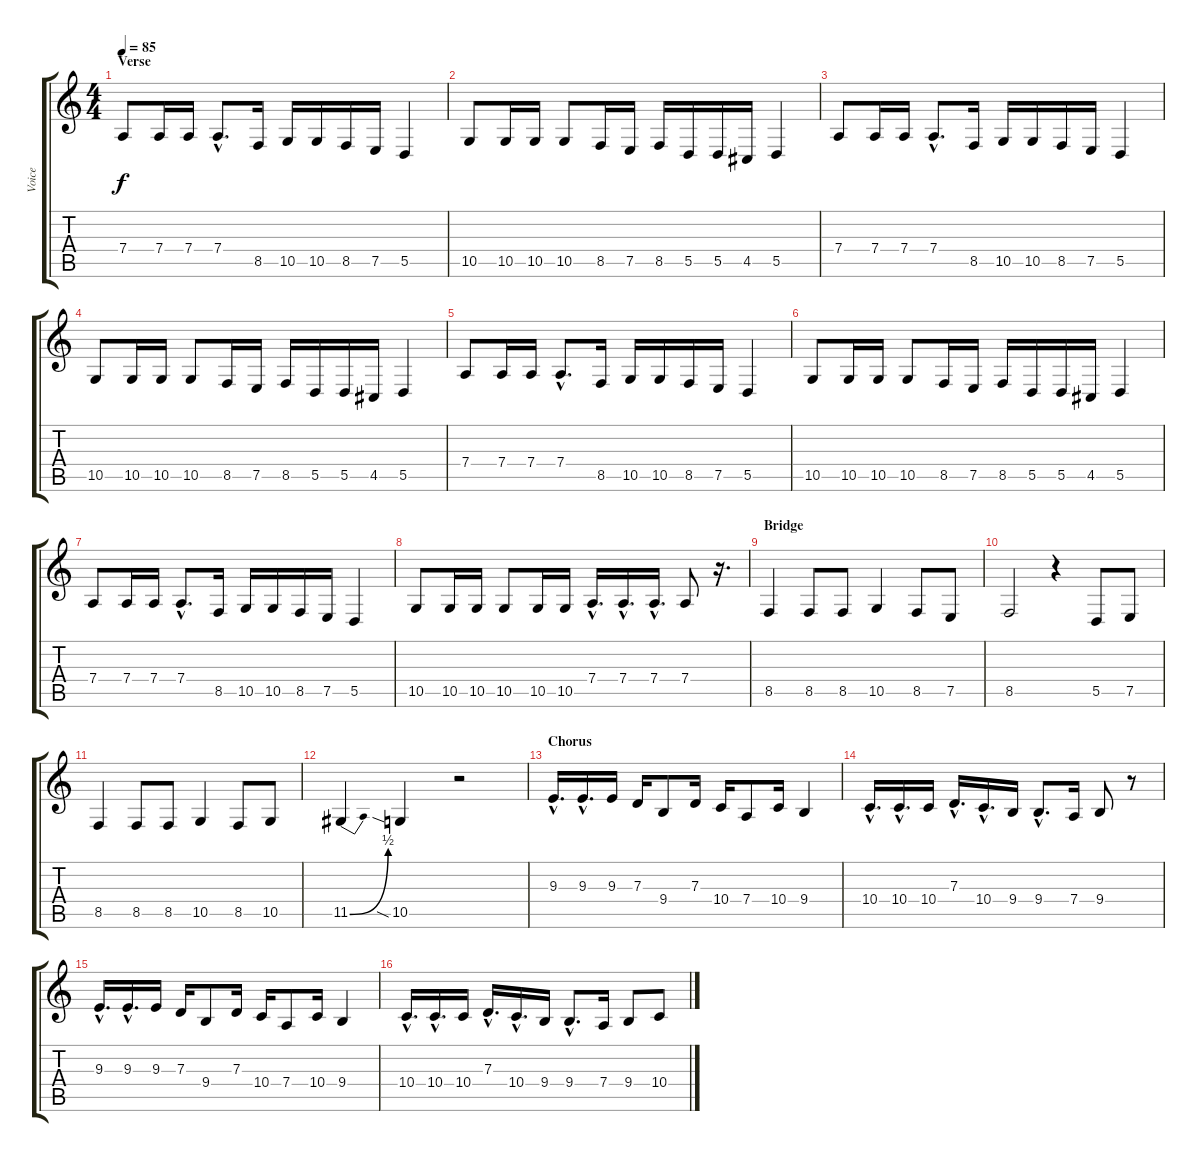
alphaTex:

\track ("Voice" "Voice") {instrument choiraahs}
\staff {score tabs}
\tuning (E4 B3 G3 D3 A2 E2) {hide}
\ts (4 4)
\section ("" "Verse")
\tempo 85
\clef g2
\ks c
7.4.8{dy f} 7.4.16 7.4.16 7.4{hac}.8{d} 8.5.16 10.5.16 10.5.16 8.5.16 7.5.16 5.5.4 |
10.5.8 10.5.16 10.5.16 10.5.8 8.5.16 7.5.16 8.5.16 5.5.16 5.5.16 4.5.16 5.5.4 |
7.4.8 7.4.16 7.4.16 7.4{hac}.8{d} 8.5.16 10.5.16 10.5.16 8.5.16 7.5.16 5.5.4 |
10.5.8 10.5.16 10.5.16 10.5.8 8.5.16 7.5.16 8.5.16 5.5.16 5.5.16 4.5.16 5.5.4 |
7.4.8 7.4.16 7.4.16 7.4{hac}.8{d} 8.5.16 10.5.16 10.5.16 8.5.16 7.5.16 5.5.4 |
10.5.8 10.5.16 10.5.16 10.5.8 8.5.16 7.5.16 8.5.16 5.5.16 5.5.16 4.5.16 5.5.4 |
7.4.8 7.4.16 7.4.16 7.4{hac}.8{d} 8.5.16 10.5.16 10.5.16 8.5.16 7.5.16 5.5.4 |
10.5.8 10.5.16 10.5.16 10.5.8 10.5.16 10.5.16 7.4{hac}.16{d} 7.4{hac}.16{d} 7.4{hac}.16{d} 7.4.8 r.16{d} |
\section ("" "Bridge")
8.5.4 8.5.8 8.5.8 10.5.4 8.5.8 7.5.8 |
8.5.2 r.4 5.5.8 7.5.8 |
8.5.4 8.5.8 8.5.8 10.5.4 8.5.8 10.5.8 |
11.5{be (bend 0 0 60 2)}.4 10.5{sia}.4 r.2 |
\section ("" "Chorus")
9.3{hac}.16{d} 9.3{hac}.16{d} 9.3.16 7.3.16 9.4.8 7.3.16 10.4.16 7.4.8 10.4.16 9.4.4 |
10.4{hac}.16{d} 10.4{hac}.16{d} 10.4.16 7.3{hac}.16{d} 10.4{hac}.16{d} 9.4.16 9.4{hac}.8{d} 7.4.16 9.4.8 r.8 |
9.3{hac}.16{d} 9.3{hac}.16{d} 9.3.16 7.3.16 9.4.8 7.3.16 10.4.16 7.4.8 10.4.16 9.4.4 |
10.4{hac}.16{d} 10.4{hac}.16{d} 10.4.16 7.3{hac}.16{d} 10.4{hac}.16{d} 9.4.16 9.4{hac}.8{d} 7.4.16 9.4.8 10.4.8
